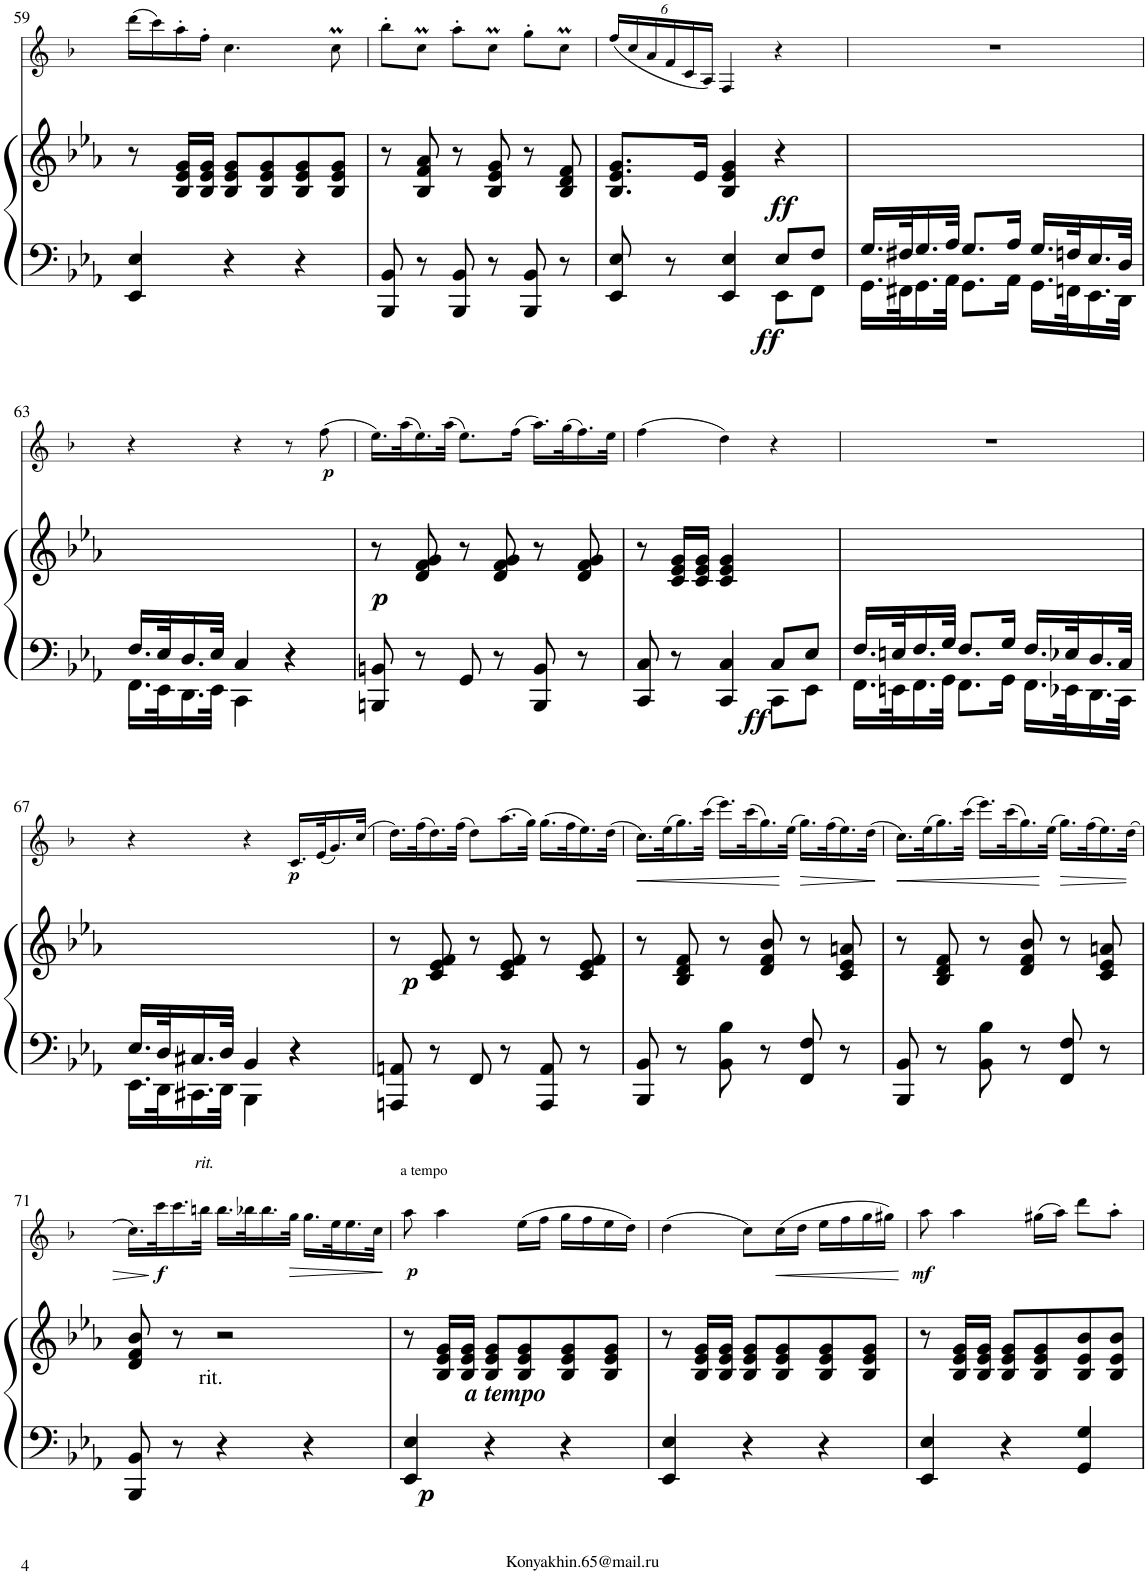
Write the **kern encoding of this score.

**kern	**kern	**dynam	**kern	**dynam
*part2	*part2	*part2	*part1	*part1
*staff3	*staff2	*staff2/3	*staff1	*staff1
*I"PIANO	*	*	*I"Clarinette in B   solo	*
*	*	*	*I'Cl	*
!!LO:PB:g=z
*clefF4	*clefG2	*	*clefG2	*
*	*	*	*Trd1c2	*
*k[b-e-a-]	*k[b-e-a-]	*	*k[b-]	*
*M3/4	*M3/4	*	*M3/4	*
=59	=59	=59	=59	=59
4EE-/ 4E-/	8r	.	(16ddd\LL	.
.	.	.	16ccc\)	.
.	16B-/ 16e-/ 16g/LL	.	16aa'\	.
.	16B-/ 16e-/ 16g/JJ	.	16ff'\JJ	.
4r	8B-/ 8e-/ 8g/L	.	4.cc\	.
.	8B-/ 8e-/ 8g/	.	.	.
4r	8B-/ 8e-/ 8g/	.	.	.
.	8B-/ 8e-/ 8g/J	.	8ccM\	.
=60	=60	=60	=60	=60
8BBB-/ 8BB-/	8r	.	8bb-'\L	.
8r	8B-/ 8f/ 8a-/	.	8ccM\J	.
8BBB-/ 8BB-/	8r	.	8aa'\L	.
8r	8B-/ 8e-/ 8g/	.	8ccM\J	.
8BBB-/ 8BB-/	8r	.	8gg'\L	.
8r	8B-/ 8d/ 8f/	.	8ccM\J	.
=61	=61	=61	=61	=61
*^	*	*	*	*
*	*	*	*	*Xbrackettup	*
8EE-/ 8E-/	2ryy	8.B-/ 8.e-/ 8.g/L	.	(24ff/LL	.
.	.	.	.	24cc/	.
.	.	.	.	24a/	.
8r	.	.	.	24f/	.
.	.	.	.	24c/	.
.	.	16e-/Jk	.	.	.
.	.	.	.	24A/JJ)	.
4EE-/ 4E-/	.	4B-/ 4e-/ 4g/	.	4F/	.
!	!	!	!LO:DY:b=2	!	!
!	!	!	!LO:DY:n=1:b	!	!
8E-/L	8EE-\L	4r	ff ff	4r	.
8F/J	8FF\J	.	.	.	.
=62	=62	=62	=62	=62	=62
16.G/LL	16.GG\LL	2.ryy	.	2.r	.
32F#X/K	32FF#X\K	.	.	.	.
16.G/	16.GG\	.	.	.	.
32A-/JJk	32AA-\JJk	.	.	.	.
8.G/L	8.GG\L	.	.	.	.
16A-/Jk	16AA-\Jk	.	.	.	.
16.G/LL	16.GG\LL	.	.	.	.
32Fn/K	32FFn\K	.	.	.	.
16.E-/	16.EE-\	.	.	.	.
32D/JJk	32DD\JJk	.	.	.	.
!!LO:LB:g=z
=63	=63	=63	=63	=63	=63
16.F/LL	16.FF\LL	2ryy	.	4r	.
32E-/K	32EE-\K	.	.	.	.
16.D/	16.DD\	.	.	.	.
32E-/JJk	32EE-\JJk	.	.	.	.
4C/	4CC\	.	.	4r	.
4ryy	4r	4r	.	8r	.
!	!	!	!	!	!LO:DY:b
.	.	.	.	(8ff\	p
*v	*v	*	*	*	*
=64	=64	=64	=64	=64
!	!	!LO:DY:b	!	!
8BBBn/ 8BBn/	8r	p	16.ee\LL)	.
.	.	.	(32aa\K	.
8r	8d/ 8f/ 8g/	.	16.ee\)	.
.	.	.	(32aa\JJk	.
8GG/	8r	.	8.ee\L)	.
8r	8d/ 8f/ 8g/	.	.	.
.	.	.	(16ff\Jk	.
8BBB/ 8BB/	8r	.	16.aa\LL)	.
.	.	.	(32gg\K	.
8r	8d/ 8f/ 8g/	.	16.ff\)	.
.	.	.	32ee\JJk	.
=65	=65	=65	=65	=65
*^	*	*	*	*
2ryy	8CC/ 8C/	8r	.	(4ff\	.
.	8r	16c/ 16e-/ 16g/LL	.	.	.
.	.	16c/ 16e-/ 16g/JJ	.	.	.
.	4CC/ 4C/	4c/ 4e-/ 4g/	.	4dd\)	.
!	!	!	!LO:DY:b=2	!	!
8C/L	8CC\L	4ryy	ff	4r	.
8E-/J	8EE-\J	.	.	.	.
=66	=66	=66	=66	=66	=66
16.F/LL	16.FF\LL	2.ryy	.	2.r	.
32En/K	32EEn\K	.	.	.	.
16.F/	16.FF\	.	.	.	.
32G/JJk	32GG\JJk	.	.	.	.
8.F/L	8.FF\L	.	.	.	.
16G/Jk	16GG\Jk	.	.	.	.
16.F/LL	16.FF\LL	.	.	.	.
32E-X/K	32EE-X\K	.	.	.	.
16.D/	16.DD\	.	.	.	.
32C/JJk	32CC\JJk	.	.	.	.
!!LO:LB:g=z
=67	=67	=67	=67	=67	=67
16.E-/LL	16.EE-\LL	2ryy	.	4r	.
32D/K	32DD\K	.	.	.	.
16.C#X/	16.CC#X\	.	.	.	.
32D/JJk	32DD\JJk	.	.	.	.
4BB-/	4BBB-\	.	.	4r	.
!	!	!	!	!	!LO:DY:b
4ryy	4r	4r	.	16.c/LL	p
.	.	.	.	(32e/K	.
.	.	.	.	16.g/)	.
.	.	.	.	(32cc/JJk	.
*v	*v	*	*	*	*
=68	=68	=68	=68	=68
!	!	!LO:DY:b	!	!
8AAAn/ 8AAn/	8r	p	16.dd\LL)	.
.	.	.	(32ff\K	.
8r	8c/ 8e-/ 8f/	.	16.dd\)	.
.	.	.	(32ff\JJk	.
8FF/	8r	.	8dd\L)	.
8r	8c/ 8e-/ 8f/	.	(16.aa\L	.
.	.	.	32gg\JJk)	.
8AAA/ 8AA/	8r	.	(16.gg\LL	.
.	.	.	32ff\K	.
8r	8c/ 8e-/ 8f/	.	16.ee\)	.
.	.	.	(32dd\JJk	.
=69	=69	=69	=69	=69
!	!	!	!	!LO:HP:b
8BBB-/ 8BB-/	8r	.	16.cc\LL)	<
.	.	.	(32ee\K	.
8r	8B-/ 8d/ 8f/	.	16.gg\)	.
.	.	.	(32ccc\JJk	.
8BB-\ 8B-\	8r	.	16.eee\LL)	.
.	.	.	(32ccc\K	.
8r	8d/ 8f/ 8b-/	.	16.gg\)	.
.	.	.	(32ee\JJk	.
!	!	!	!	!LO:HP:n=1:b
8FF/ 8F/	8r	.	16.gg\LL)	[ >
.	.	.	(32ff\K	.
8r	8c/ 8e-/ 8an/	.	16.ee\)	.
.	.	.	(32dd\JJk	.
.	.	.	.	]
=70	=70	=70	=70	=70
!	!	!	!	!LO:HP:b
8BBB-/ 8BB-/	8r	.	16.cc\LL)	<
.	.	.	(32ee\K	.
8r	8B-/ 8d/ 8f/	.	16.gg\)	.
.	.	.	(32ccc\JJk	.
8BB-\ 8B-\	8r	.	16.eee\LL)	.
.	.	.	(32ccc\K	.
8r	8d/ 8f/ 8b-/	.	16.gg\)	.
.	.	.	(32ee\JJk	.
!	!	!	!	!LO:HP:n=1:b
8FF/ 8F/	8r	.	16.gg\LL)	[ >
.	.	.	(32ff\K	.
8r	8c/ 8e-/ 8an/	.	16.ee\)	.
.	.	.	(32dd\JJk	.
!!LO:LB:g=z
=71	=71	=71	=71	=71
8BBB-/ 8BB-/	8d/ 8f/ 8b-/	.	16.cc\LL)	.
!	!	!	!	!LO:DY:n=1:b
.	.	.	32ccc\K	] f
8r	8r	.	16.ccc\	.
!	!	!	!LO:TX:a:i:t=rit.	!
.	.	.	32bbn\JJk	.
!LO:TX:a:t=rit.	!	!	!	!
4r	2r	.	16.bb;<\LL	.
.	.	.	32bb-X;<\K	.
.	.	.	16.bb-;<\	.
!	!	!	!	!LO:HP:b
.	.	.	32gg;<\JJk	>
4r	.	.	16.gg;<\LL	.
.	.	.	32ee;<\K	.
.	.	.	16.ee;<\	.
.	.	.	32cc;<\JJk	.
.	.	.	.	]
=72	=72	=72	=72	=72
!	!	!	!LO:TX:a:t=a tempo	!
!	!	!LO:DY:b=2	!	!LO:DY:b
4EE-/ 4E-/	8r	p	8aa\	p
.	16B-/ 16e-/ 16g/LL	.	4aa\	.
!	!LO:TX:b:Bi:t=a tempo	!	!	!
.	16B-/ 16e-/ 16g/JJ	.	.	.
4r	8B-/ 8e-/ 8g/L	.	.	.
.	8B-/ 8e-/ 8g/	.	(16ee\LL	.
.	.	.	16ff\JJ	.
4r	8B-/ 8e-/ 8g/	.	16gg\LL	.
.	.	.	16ff\	.
.	8B-/ 8e-/ 8g/J	.	16ee\	.
.	.	.	16dd\JJ)	.
=73	=73	=73	=73	=73
4EE-/ 4E-/	8r	.	(4dd\	.
.	16B-/ 16e-/ 16g/LL	.	.	.
.	16B-/ 16e-/ 16g/JJ	.	.	.
4r	8B-/ 8e-/ 8g/L	.	8cc\L)	.
!	!	!	!	!LO:HP:b
.	8B-/ 8e-/ 8g/	.	(16cc\L	<
.	.	.	16dd\JJ	.
4r	8B-/ 8e-/ 8g/	.	16ee\LL	.
.	.	.	16ff\	.
.	8B-/ 8e-/ 8g/J	.	16gg\	.
.	.	.	16gg#X\JJ)	.
.	.	.	.	[
=74	=74	=74	=74	=74
!	!	!	!	!LO:DY:b
4EE-/ 4E-/	8r	.	8aa\	mf
.	16B-/ 16e-/ 16g/LL	.	4aa\	.
.	16B-/ 16e-/ 16g/JJ	.	.	.
4r	8B-/ 8e-/ 8g/L	.	.	.
.	8B-/ 8e-/ 8g/	.	(16gg#X\LL	.
.	.	.	16aa\JJ)	.
4GG/ 4G/	8B-/ 8e-/ 8b-/	.	8ddd\L	.
.	8B-/ 8e-/ 8b-/J	.	8aa'\J	.
=	=	=	=	=
*-	*-	*-	*-	*-
